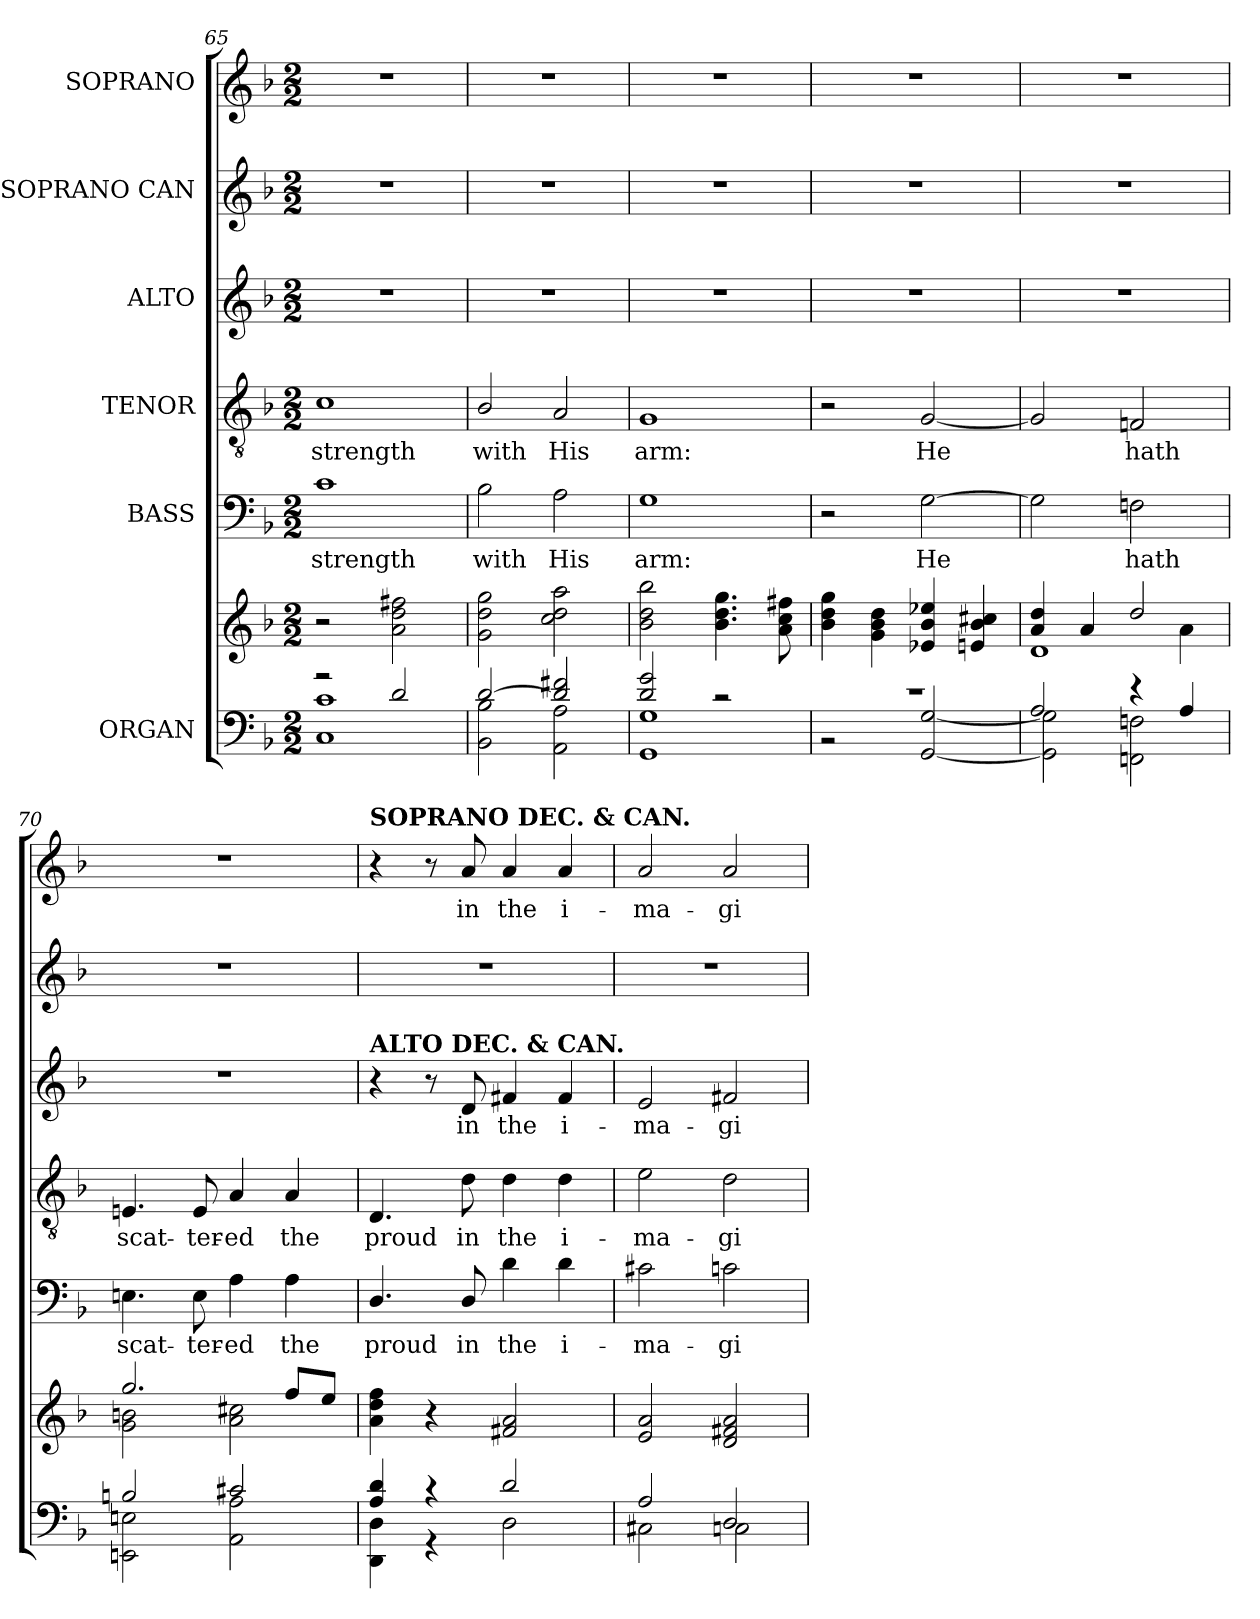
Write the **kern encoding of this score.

**kern	**kern	**kern	**text	**kern	**text	**kern	**text	**kern	**kern	**text
*part6	*part6	*part5	*part5	*part4	*part4	*part3	*part3	*part2	*part1	*part1
*staff7	*staff6	*staff5	*staff5	*staff4	*staff4	*staff3	*staff3	*staff2	*staff1	*staff1
*I"ORGAN	*	*I"BASS	*	*I"TENOR	*	*I"ALTO	*	*I"SOPRANO CAN	*I"SOPRANO	*
*clefF4	*clefG2	*clefF4	*	*clefGv2	*	*clefG2	*	*clefG2	*clefG2	*
*	*	*	*	*ITrd7c12	*	*	*	*	*	*
*k[b-]	*k[b-]	*k[b-]	*	*k[b-]	*	*k[b-]	*	*k[b-]	*k[b-]	*
*d:	*d:	*d:	*	*d:	*	*d:	*	*d:	*d:	*
*M2/2	*M2/2	*M2/2	*	*M2/2	*	*M2/2	*	*M2/2	*M2/2	*
=65	=65	=65	=65	=65	=65	=65	=65	=65	=65	=65
*^	*	*	*	*	*	*	*	*	*	*
!	!	!	!	!LO:LY:b:color=#000000	!	!	!	!	!	!	!
!	!	!	!	!	!	!LO:LY:b:color=#000000	!	!	!	!	!
2r	1Ci 1ci	2r	1ci	strength	1Ci	strength	1r	.	1r	1r	.
2di/	.	2ai\ 2ddi 2ff#Xi	.	.	.	.	.	.	.	.	.
=66	=66	=66	=66	=66	=66	=66	=66	=66	=66	=66	=66
!	!	!	!	!LO:LY:b:color=#000000	!	!	!	!	!	!	!
!	!	!	!	!	!	!LO:LY:b:color=#000000	!	!	!	!	!
[2di/	2BB-i\ 2B-i	2gi\ 2ddi 2ggi	2B-i\	with	2BB-i/	with	1r	.	1r	1r	.
!	!	!	!	!LO:LY:b:color=#000000	!	!	!	!	!	!	!
!	!	!	!	!	!	!LO:LY:b:color=#000000	!	!	!	!	!
2di/] 2f#Xi	2AAi\ 2Ai	2cci\ 2ddi 2aai	2Ai\	His	2AAi/	His	.	.	.	.	.
=67	=67	=67	=67	=67	=67	=67	=67	=67	=67	=67	=67
!	!	!	!	!LO:LY:b:color=#000000	!	!	!	!	!	!	!
!	!	!	!	!	!	!LO:LY:b:color=#000000	!	!	!	!	!
2di/ 2gi	1GGi 1Gi	2b-i\ 2ddi 2bb-i	1Gi	arm:	1GGi	arm:	1r	.	1r	1r	.
2r	.	4.b-i\ 4.ddi 4.ggi	.	.	.	.	.	.	.	.	.
.	.	8ai\ 8cci 8ff#Xi	.	.	.	.	.	.	.	.	.
=68	=68	=68	=68	=68	=68	=68	=68	=68	=68	=68	=68
1r	2r	4b-i\ 4ddi 4ggi	2r	.	2r	.	1r	.	1r	1r	.
.	.	4gi\ 4b-i 4ddi	.	.	.	.	.	.	.	.	.
!	!	!	!	!LO:LY:b:color=#000000	!	!	!	!	!	!	!
!	!	!	!	!	!	!LO:LY:b:color=#000000	!	!	!	!	!
.	[2GGi/ [2Gi	4e-Xi/ 4b-i 4ee-Xi	[2Gi\	He	[2GGi/	He	.	.	.	.	.
.	.	4eni/ 4b-i 4cc#Xi	.	.	.	.	.	.	.	.	.
=69	=69	=69	=69	=69	=69	=69	=69	=69	=69	=69	=69
*	*	*^	*	*	*	*	*	*	*	*	*
*	*	*	*^	*	*	*	*	*	*	*	*	*
2Ai/	2GGi\] 2Gi]	4ai/ 4ddi	1di	2ryy	2Gi\]	.	2GGi/]	.	1r	.	1r	1r	.
.	.	4ai/	.	.	.	.	.	.	.	.	.	.	.
!	!	!	!	!	!	!LO:LY:b:color=#000000	!	!	!	!	!	!	!
!	!	!	!	!	!	!	!	!LO:LY:b:color=#000000	!	!	!	!	!
4r	2FFni\ 2Fni	2ddi/	.	4ryy	2Fni\	hath	2FFni/	hath	.	.	.	.	.
4Ai/	.	.	.	4ai\	.	.	.	.	.	.	.	.	.
*	*	*	*v	*v	*	*	*	*	*	*	*	*	*
!!LO:LB:g=z
=70	=70	=70	=70	=70	=70	=70	=70	=70	=70	=70	=70	=70
*	*	*	*^	*	*	*	*	*	*	*	*	*
!	!	!	!	!	!	!LO:LY:b:color=#000000	!	!	!	!	!	!	!
*	*	*	*v	*v	*	*	*	*	*	*	*	*	*
*	*	*	*^	*	*	*	*	*	*	*	*	*
!	!	!	!	!	!	!	!	!LO:LY:b:color=#000000	!	!	!	!	!
*	*	*	*v	*v	*	*	*	*	*	*	*	*	*
2Bni/	2EEni\ 2Eni	2.ggi/	2gi\ 2bni	4.Eni\	scat-	4.EEni/	scat-	1r	.	1r	1r	.
!	!	!	!	!	!LO:LY:b:color=#000000	!	!	!	!	!	!	!
!	!	!	!	!	!	!	!LO:LY:b:color=#000000	!	!	!	!	!
.	.	.	.	8Ei\	-ter-	8EEi/	-ter-	.	.	.	.	.
!	!	!	!	!	!LO:LY:b:color=#000000	!	!	!	!	!	!	!
!	!	!	!	!	!	!	!LO:LY:b:color=#000000	!	!	!	!	!
2c#Xi/	2AAi\ 2Ai	.	2ai\ 2cc#Xi	4Ai\	-ed	4AAi/	-ed	.	.	.	.	.
!	!	!	!	!	!LO:LY:b:color=#000000	!	!	!	!	!	!	!
!	!	!	!	!	!	!	!LO:LY:b:color=#000000	!	!	!	!	!
.	.	8ffi/L	.	4Ai\	the	4AAi/	the	.	.	.	.	.
.	.	8eei/J	.	.	.	.	.	.	.	.	.	.
*	*	*v	*v	*	*	*	*	*	*	*	*	*
=71	=71	=71	=71	=71	=71	=71	=71	=71	=71	=71	=71
!	!	!	!	!LO:LY:b:color=#000000	!	!	!	!	!	!	!
!	!	!	!	!	!	!	!	!	!	!LO:TX:a:B:t=SOPRANO DEC. & CAN.	!
!	!	!	!	!	!	!	!LO:TX:a:B:t=ALTO DEC. & CAN.	!	!	!	!
!	!	!	!	!	!	!LO:LY:b:color=#000000	!	!	!	!	!
4Ai/ 4di	4DDi\ 4Di	4ai\ 4ddi 4ffi	4.Di/	proud	4.DDi/	proud	4r	.	1r	4r	.
4r	4r	4r	.	.	.	.	8r	.	.	8r	.
!	!	!	!	!LO:LY:b:color=#000000	!	!	!	!	!	!	!
!	!	!	!	!	!	!LO:LY:b:color=#000000	!	!	!	!	!
!	!	!	!	!	!	!	!	!LO:LY:b:color=#000000	!	!	!
!	!	!	!	!	!	!	!	!	!	!	!LO:LY:b:color=#000000
.	.	.	8Di/	in	8Di\	in	8di/	in	.	8ai/	in
!	!	!	!	!LO:LY:b:color=#000000	!	!	!	!	!	!	!
!	!	!	!	!	!	!LO:LY:b:color=#000000	!	!	!	!	!
!	!	!	!	!	!	!	!	!LO:LY:b:color=#000000	!	!	!
!	!	!	!	!	!	!	!	!	!	!	!LO:LY:b:color=#000000
2di/	2Di\	2f#Xi/ 2ai	4di\	the	4Di\	the	4f#Xi/	the	.	4ai/	the
!	!	!	!	!LO:LY:b:color=#000000	!	!	!	!	!	!	!
!	!	!	!	!	!	!LO:LY:b:color=#000000	!	!	!	!	!
!	!	!	!	!	!	!	!	!LO:LY:b:color=#000000	!	!	!
!	!	!	!	!	!	!	!	!	!	!	!LO:LY:b:color=#000000
.	.	.	4di\	i-	4Di\	i-	4f#i/	i-	.	4ai/	i-
=72	=72	=72	=72	=72	=72	=72	=72	=72	=72	=72	=72
!	!	!	!	!LO:LY:b:color=#000000	!	!	!	!	!	!	!
!	!	!	!	!	!	!LO:LY:b:color=#000000	!	!	!	!	!
!	!	!	!	!	!	!	!	!LO:LY:b:color=#000000	!	!	!
!	!	!	!	!	!	!	!	!	!	!	!LO:LY:b:color=#000000
2Ai/	2C#Xi\	2ei/ 2ai	2c#Xi\	-ma-	2Ei\	-ma-	2ei/	-ma-	1r	2ai/	-ma-
!	!	!	!	!LO:LY:b:color=#000000	!	!	!	!	!	!	!
!	!	!	!	!	!	!LO:LY:b:color=#000000	!	!	!	!	!
!	!	!	!	!	!	!	!	!LO:LY:b:color=#000000	!	!	!
!	!	!	!	!	!	!	!	!	!	!	!LO:LY:b:color=#000000
2Di/	2Cni\	2di/ 2f#Xi 2ai	2cni\	-gi-	2Di\	-gi-	2f#Xi/	-gi-	.	2ai/	-gi-
*v	*v	*	*	*	*	*	*	*	*	*	*
=	=	=	=	=	=	=	=	=	=	=
*-	*-	*-	*-	*-	*-	*-	*-	*-	*-	*-
